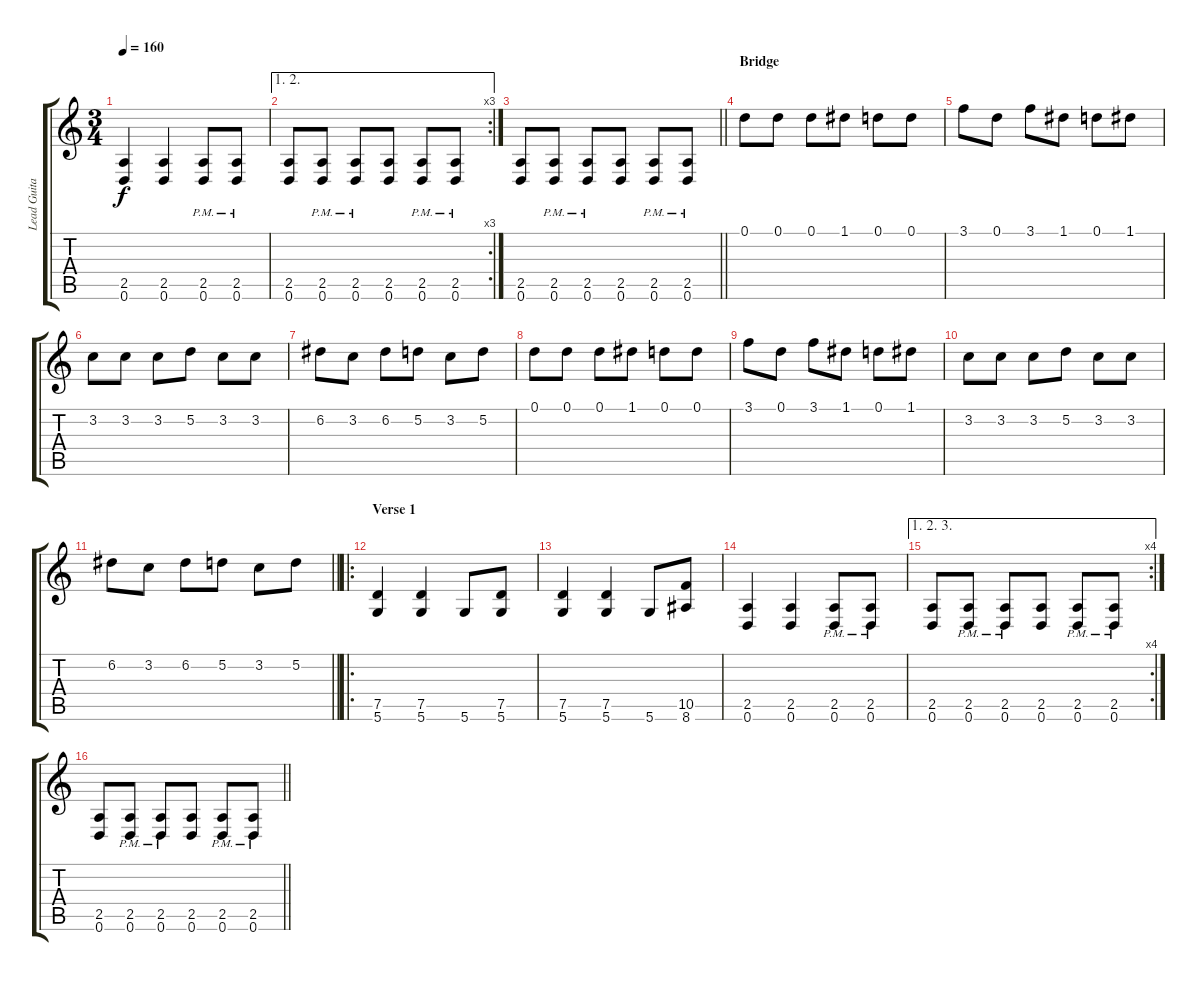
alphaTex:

\track ("Lead Guitar" "Lead Guita") {instrument distortionguitar}
\staff {score tabs}
\tuning (D4 A3 F3 C3 G2 D2) {hide}
\ts (3 4)
\tempo 160
\clef g2
\ks c
(2.5 0.6).4{dy f} (2.5 0.6).4 (2.5{pm} 0.6{pm}).8 (2.5{pm} 0.6{pm}).8 |
\ae (1 2)
\rc 3
(2.5 0.6).8 (2.5{pm} 0.6{pm}).8 (2.5{pm} 0.6{pm}).8 (2.5 0.6).8 (2.5{pm} 0.6{pm}).8 (2.5{pm} 0.6{pm}).8 |
\barLineRight lightlight
(2.5 0.6).8 (2.5{pm} 0.6{pm}).8 (2.5{pm} 0.6{pm}).8 (2.5 0.6).8 (2.5{pm} 0.6{pm}).8 (2.5{pm} 0.6{pm}).8 |
\section ("" "Bridge")
0.1.8 0.1.8 0.1.8 1.1.8 0.1.8 0.1.8 |
3.1.8 0.1.8 3.1.8 1.1.8 0.1.8 1.1.8 |
3.2.8 3.2.8 3.2.8 5.2.8 3.2.8 3.2.8 |
6.2.8 3.2.8 6.2.8 5.2.8 3.2.8 5.2.8 |
0.1.8 0.1.8 0.1.8 1.1.8 0.1.8 0.1.8 |
3.1.8 0.1.8 3.1.8 1.1.8 0.1.8 1.1.8 |
3.2.8 3.2.8 3.2.8 5.2.8 3.2.8 3.2.8 |
\barLineRight lightlight
6.2.8 3.2.8 6.2.8 5.2.8 3.2.8 5.2.8 |
\ro
\section ("" "Verse 1")
(7.5 5.6).4 (7.5 5.6).4 5.6.8 (7.5 5.6).8 |
(7.5 5.6).4 (7.5 5.6).4 5.6.8 (10.5 8.6).8 |
(2.5 0.6).4 (2.5 0.6).4 (2.5{pm} 0.6{pm}).8 (2.5{pm} 0.6{pm}).8 |
\ae (1 2 3)
\rc 4
(2.5 0.6).8 (2.5{pm} 0.6{pm}).8 (2.5{pm} 0.6{pm}).8 (2.5 0.6).8 (2.5{pm} 0.6{pm}).8 (2.5{pm} 0.6{pm}).8 |
\barLineRight lightlight
(2.5 0.6).8 (2.5{pm} 0.6{pm}).8 (2.5{pm} 0.6{pm}).8 (2.5 0.6).8 (2.5{pm} 0.6{pm}).8 (2.5{pm} 0.6{pm}).8
